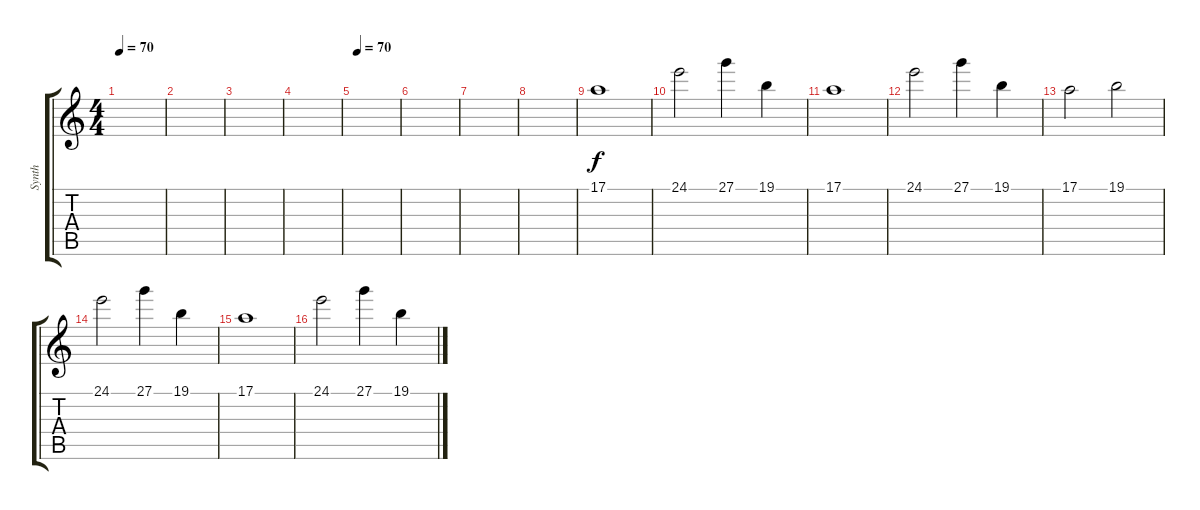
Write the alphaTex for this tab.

\track ("Synth" "Synth") {instrument pad8sweep}
\staff {score tabs}
\tuning (E4 B3 G3 D3 A2 E2) {hide}
\ts (4 4)
\tempo 70
\clef g2
\ks c
|
|
|
|
\tempo (70 0.0625)
|
|
|
|
17.1.1 |
24.1.2 27.1.4 19.1.4 |
17.1.1 |
24.1.2 27.1.4 19.1.4 |
17.1.2 19.1.2 |
24.1.2 27.1.4 19.1.4 |
17.1.1 |
24.1.2 27.1.4 19.1.4
